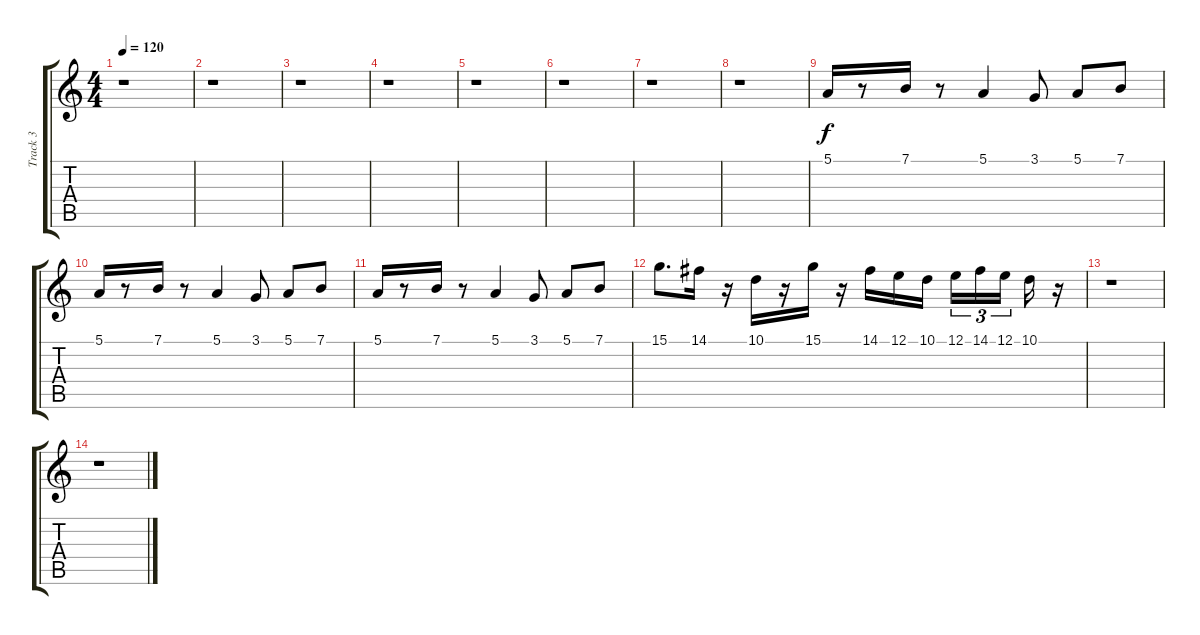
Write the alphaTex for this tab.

\track ("Track 3" "Track 3") {instrument flute}
\staff {score tabs}
\tuning (E4 B3 G3 D3 A2 E2) {hide}
\ts (4 4)
\tempo 120
\clef g2
\ks c
r.1{dy f} |
r.1 |
r.1 |
r.1 |
r.1 |
r.1 |
r.1 |
r.1 |
5.1.16 r.8 7.1.16 r.8 5.1.4 3.1.8 5.1.8 7.1.8 |
5.1.16 r.8 7.1.16 r.8 5.1.4 3.1.8 5.1.8 7.1.8 |
5.1.16 r.8 7.1.16 r.8 5.1.4 3.1.8 5.1.8 7.1.8 |
15.1.8{d} 14.1.16 r.16 10.1.16 r.16 15.1.16 r.16 14.1.16 12.1.16 10.1.16 12.1.16{tu (3 2)} 14.1.16{tu (3 2)} 12.1.16{tu (3 2)} 10.1.16 r.16 |
r.1 |
r.1
